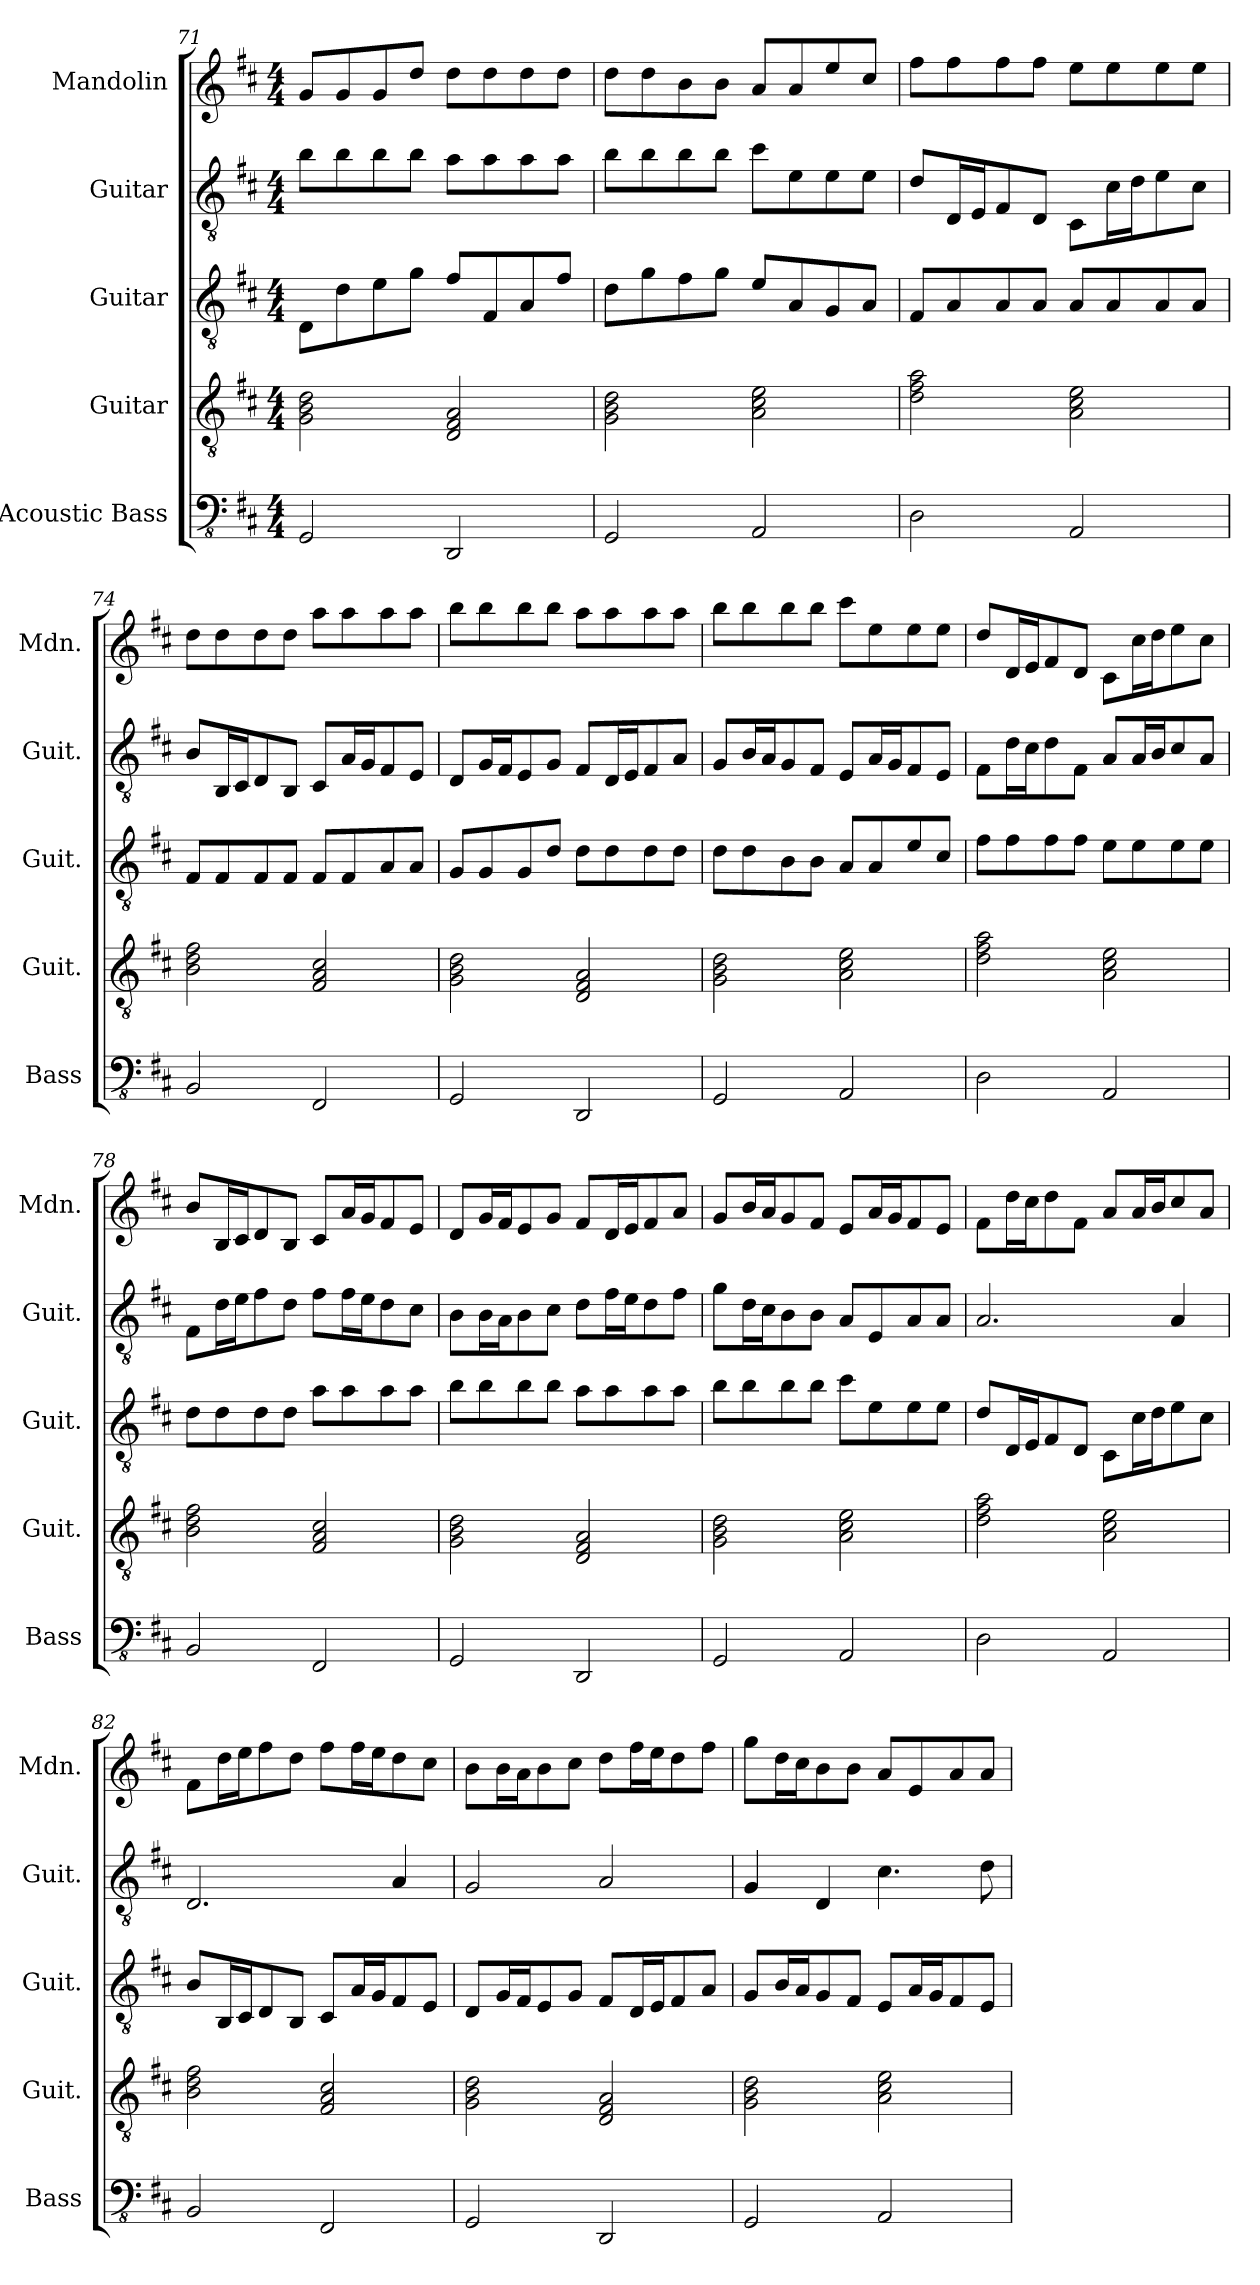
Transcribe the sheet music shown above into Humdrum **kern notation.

**kern	**kern	**kern	**kern	**kern
*part5	*part4	*part3	*part2	*part1
*staff5	*staff4	*staff3	*staff2	*staff1
*I"Acoustic Bass	*I"Guitar	*I"Guitar	*I"Guitar	*I"Mandolin
*I'Bass	*I'Guit.	*I'Guit.	*I'Guit.	*I'Mdn.
*clefFv4	*clefGv2	*clefGv2	*clefGv2	*clefG2
*k[f#c#]	*k[f#c#]	*k[f#c#]	*k[f#c#]	*k[f#c#]
*D:	*D:	*D:	*D:	*D:
*M4/4	*M4/4	*M4/4	*M4/4	*M4/4
=71	=71	=71	=71	=71
2GGG/	2G\ 2B\ 2d\	8D\L	8b\L	8g/L
.	.	8d\	8b\	8g/
.	.	8e\	8b\	8g/
.	.	8g\J	8b\J	8dd/J
2DDD/	2D/ 2F#/ 2A/	8f#/L	8a\L	8dd\L
.	.	8F#/	8a\	8dd\
.	.	8A/	8a\	8dd\
.	.	8f#/J	8a\J	8dd\J
=72	=72	=72	=72	=72
2GGG/	2G\ 2B\ 2d\	8d\L	8b\L	8dd\L
.	.	8g\	8b\	8dd\
.	.	8f#\	8b\	8b\
.	.	8g\J	8b\J	8b\J
2AAA/	2A\ 2c#\ 2e\	8e/L	8cc#\L	8a/L
.	.	8A/	8e\	8a/
.	.	8G/	8e\	8ee/
.	.	8A/J	8e\J	8cc#/J
=73	=73	=73	=73	=73
2DD\	2d\ 2f#\ 2a\	8F#/L	8d/L	8ff#\L
.	.	8A/	16D/L	8ff#\
.	.	.	16E/J	.
.	.	8A/	8F#/	8ff#\
.	.	8A/J	8D/J	8ff#\J
2AAA/	2A\ 2c#\ 2e\	8A/L	8C#\L	8ee\L
.	.	8A/	16c#\L	8ee\
.	.	.	16d\J	.
.	.	8A/	8e\	8ee\
.	.	8A/J	8c#\J	8ee\J
!!LO:PB:g=z
=74	=74	=74	=74	=74
2BBB/	2B\ 2d\ 2f#\	8F#/L	8B/L	8dd\L
.	.	8F#/	16BB/L	8dd\
.	.	.	16C#/J	.
.	.	8F#/	8D/	8dd\
.	.	8F#/J	8BB/J	8dd\J
2FFF#/	2F#/ 2A/ 2c#/	8F#/L	8C#/L	8aa\L
.	.	8F#/	16A/L	8aa\
.	.	.	16G/J	.
.	.	8A/	8F#/	8aa\
.	.	8A/J	8E/J	8aa\J
=75	=75	=75	=75	=75
2GGG/	2G\ 2B\ 2d\	8G/L	8D/L	8bb\L
.	.	8G/	16G/L	8bb\
.	.	.	16F#/J	.
.	.	8G/	8E/	8bb\
.	.	8d/J	8G/J	8bb\J
2DDD/	2D/ 2F#/ 2A/	8d\L	8F#/L	8aa\L
.	.	8d\	16D/L	8aa\
.	.	.	16E/J	.
.	.	8d\	8F#/	8aa\
.	.	8d\J	8A/J	8aa\J
=76	=76	=76	=76	=76
2GGG/	2G\ 2B\ 2d\	8d\L	8G/L	8bb\L
.	.	8d\	16B/L	8bb\
.	.	.	16A/J	.
.	.	8B\	8G/	8bb\
.	.	8B\J	8F#/J	8bb\J
2AAA/	2A\ 2c#\ 2e\	8A/L	8E/L	8ccc#\L
.	.	8A/	16A/L	8ee\
.	.	.	16G/J	.
.	.	8e/	8F#/	8ee\
.	.	8c#/J	8E/J	8ee\J
!!LO:PB:g=z
=77	=77	=77	=77	=77
2DD\	2d\ 2f#\ 2a\	8f#\L	8F#\L	8dd/L
.	.	8f#\	16d\L	16d/L
.	.	.	16c#\J	16e/J
.	.	8f#\	8d\	8f#/
.	.	8f#\J	8F#\J	8d/J
2AAA/	2A\ 2c#\ 2e\	8e\L	8A/L	8c#\L
.	.	8e\	16A/L	16cc#\L
.	.	.	16B/J	16dd\J
.	.	8e\	8c#/	8ee\
.	.	8e\J	8A/J	8cc#\J
!!LO:PB:g=z
=78	=78	=78	=78	=78
2BBB/	2B\ 2d\ 2f#\	8d\L	8F#\L	8b/L
.	.	8d\	16d\L	16B/L
.	.	.	16e\J	16c#/J
.	.	8d\	8f#\	8d/
.	.	8d\J	8d\J	8B/J
2FFF#/	2F#/ 2A/ 2c#/	8a\L	8f#\L	8c#/L
.	.	8a\	16f#\L	16a/L
.	.	.	16e\J	16g/J
.	.	8a\	8d\	8f#/
.	.	8a\J	8c#\J	8e/J
=79	=79	=79	=79	=79
2GGG/	2G\ 2B\ 2d\	8b\L	8B\L	8d/L
.	.	8b\	16B\L	16g/L
.	.	.	16A\J	16f#/J
.	.	8b\	8B\	8e/
.	.	8b\J	8c#\J	8g/J
2DDD/	2D/ 2F#/ 2A/	8a\L	8d\L	8f#/L
.	.	8a\	16f#\L	16d/L
.	.	.	16e\J	16e/J
.	.	8a\	8d\	8f#/
.	.	8a\J	8f#\J	8a/J
=80	=80	=80	=80	=80
2GGG/	2G\ 2B\ 2d\	8b\L	8g\L	8g/L
.	.	8b\	16d\L	16b/L
.	.	.	16c#\J	16a/J
.	.	8b\	8B\	8g/
.	.	8b\J	8B\J	8f#/J
2AAA/	2A\ 2c#\ 2e\	8cc#\L	8A/L	8e/L
.	.	8e\	8E/	16a/L
.	.	.	.	16g/J
.	.	8e\	8A/	8f#/
.	.	8e\J	8A/J	8e/J
!!LO:PB:g=z
=81	=81	=81	=81	=81
2DD\	2d\ 2f#\ 2a\	8d/L	2.A/	8f#\L
.	.	16D/L	.	16dd\L
.	.	16E/J	.	16cc#\J
.	.	8F#/	.	8dd\
.	.	8D/J	.	8f#\J
2AAA/	2A\ 2c#\ 2e\	8C#\L	.	8a/L
.	.	16c#\L	.	16a/L
.	.	16d\J	.	16b/J
.	.	8e\	4A/	8cc#/
.	.	8c#\J	.	8a/J
=82	=82	=82	=82	=82
2BBB/	2B\ 2d\ 2f#\	8B/L	2.D/	8f#\L
.	.	16BB/L	.	16dd\L
.	.	16C#/J	.	16ee\J
.	.	8D/	.	8ff#\
.	.	8BB/J	.	8dd\J
2FFF#/	2F#/ 2A/ 2c#/	8C#/L	.	8ff#\L
.	.	16A/L	.	16ff#\L
.	.	16G/J	.	16ee\J
.	.	8F#/	4A/	8dd\
.	.	8E/J	.	8cc#\J
=83	=83	=83	=83	=83
2GGG/	2G\ 2B\ 2d\	8D/L	2G/	8b\L
.	.	16G/L	.	16b\L
.	.	16F#/J	.	16a\J
.	.	8E/	.	8b\
.	.	8G/J	.	8cc#\J
2DDD/	2D/ 2F#/ 2A/	8F#/L	2A/	8dd\L
.	.	16D/L	.	16ff#\L
.	.	16E/J	.	16ee\J
.	.	8F#/	.	8dd\
.	.	8A/J	.	8ff#\J
=84	=84	=84	=84	=84
2GGG/	2G\ 2B\ 2d\	8G/L	4G/	8gg\L
.	.	16B/L	.	16dd\L
.	.	16A/J	.	16cc#\J
.	.	8G/	4D/	8b\
.	.	8F#/J	.	8b\J
2AAA/	2A\ 2c#\ 2e\	8E/L	4.c#\	8a/L
.	.	16A/L	.	8e/
.	.	16G/J	.	.
.	.	8F#/	.	8a/
.	.	8E/J	8d\	8a/J
=	=	=	=	=
*-	*-	*-	*-	*-
